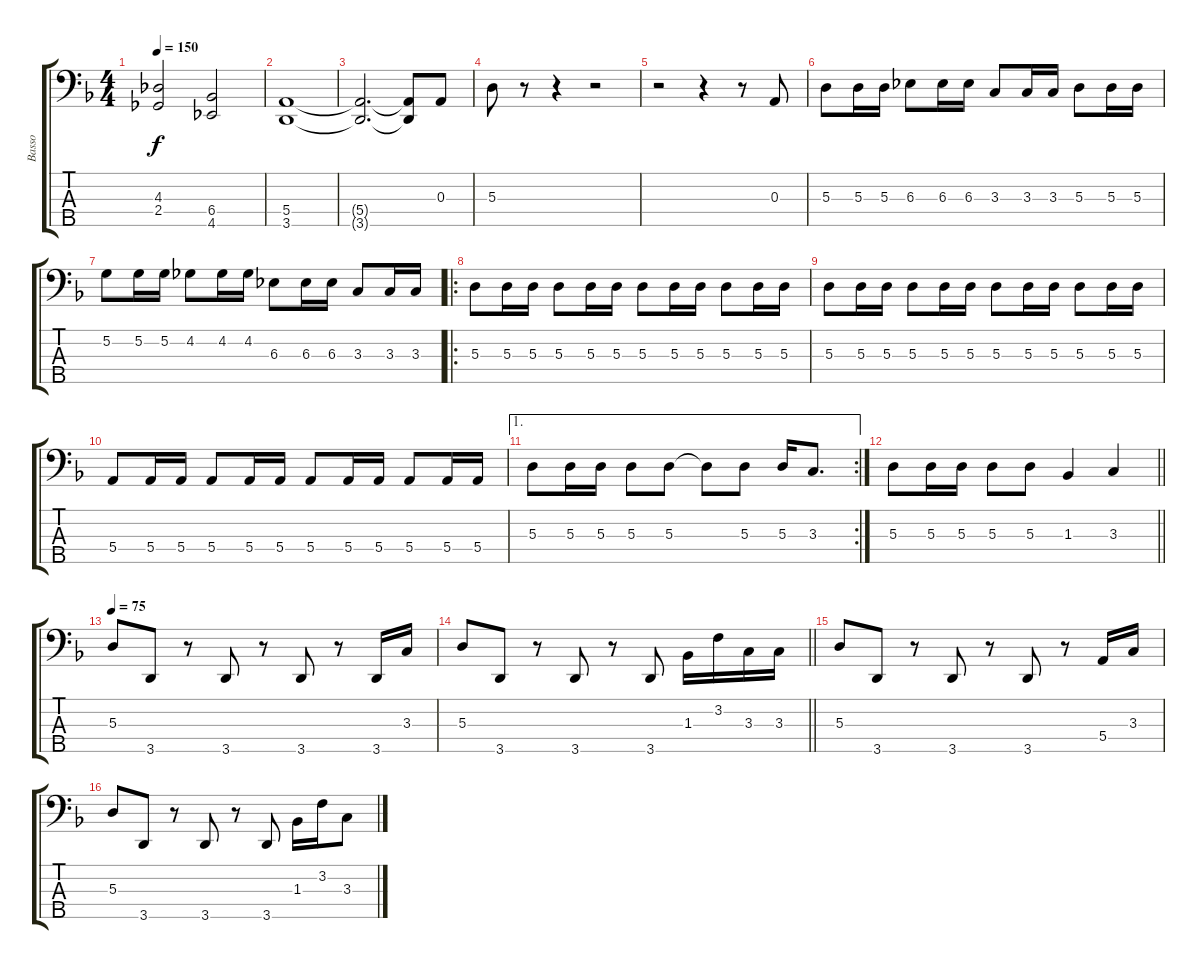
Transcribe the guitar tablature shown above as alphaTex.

\track ("Basso" "Basso") {instrument electricbasspick}
\staff {score tabs}
\tuning (G2 D2 A1 E1 B0) {hide}
\ts (4 4)
\tempo 150
\clef f4
\ks dminor
(4.3 2.4).2{dy f} (6.4 4.5).2 |
(5.4 3.5).1 |
(5.4{t} 3.5{t}).2{d} (5.4{t} 3.5{t}).8 0.3.8 |
5.3.8 r.8 r.4 r.2 |
r.2 r.4 r.8 0.3.8 |
5.3.8 5.3.16 5.3.16 6.3.8 6.3.16 6.3.16 3.3.8 3.3.16 3.3.16 5.3.8 5.3.16 5.3.16 |
5.2.8 5.2.16 5.2.16 4.2.8 4.2.16 4.2.16 6.3.8 6.3.16 6.3.16 3.3.8 3.3.16 3.3.16 |
\ro
5.3.8 5.3.16 5.3.16 5.3.8 5.3.16 5.3.16 5.3.8 5.3.16 5.3.16 5.3.8 5.3.16 5.3.16 |
5.3.8 5.3.16 5.3.16 5.3.8 5.3.16 5.3.16 5.3.8 5.3.16 5.3.16 5.3.8 5.3.16 5.3.16 |
5.4.8 5.4.16 5.4.16 5.4.8 5.4.16 5.4.16 5.4.8 5.4.16 5.4.16 5.4.8 5.4.16 5.4.16 |
\ae 1
\rc 2
5.3.8 5.3.16 5.3.16 5.3.8 5.3.8 5.3{t}.8 5.3.8 5.3.16 3.3.8{d} |
\barLineRight lightlight
5.3.8 5.3.16 5.3.16 5.3.8 5.3.8 1.3.4 3.3.4 |
\tempo 75
5.3.8 3.5.8 r.8 3.5.8 r.8 3.5.8 r.8 3.5.16 3.3.16 |
\barLineRight lightlight
5.3.8 3.5.8 r.8 3.5.8 r.8 3.5.8 1.3.16 3.2.16 3.3.16 3.3.16 |
5.3.8 3.5.8 r.8 3.5.8 r.8 3.5.8 r.8 5.4.16 3.3.16 |
5.3.8 3.5.8 r.8 3.5.8 r.8 3.5.8 1.3.16 3.2.16 3.3.8
